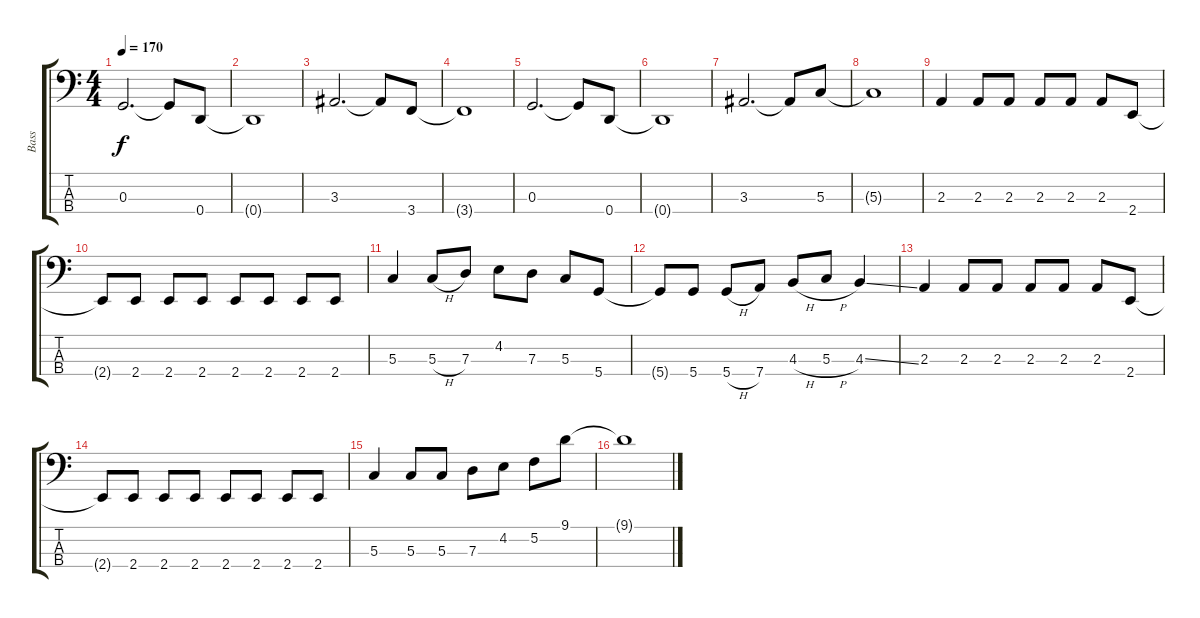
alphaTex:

\track ("Bass" "Bass") {instrument electricbasspick}
\staff {score tabs}
\tuning (F2 C2 G1 D1) {hide}
\ts (4 4)
\tempo 170
\clef f4
\ks c
0.3.2{d dy f instrument electricbasspick} 0.3{t}.8 0.4.8 |
0.4{t}.1 |
3.3.2{d} 3.3{t}.8 3.4.8 |
3.4{t}.1 |
0.3.2{d} 0.3{t}.8 0.4.8 |
0.4{t}.1 |
3.3.2{d} 3.3{t}.8 5.3.8 |
5.3{t}.1 |
2.3.4 2.3.8 2.3.8 2.3.8 2.3.8 2.3.8 2.4.8 |
2.4{t}.8 2.4.8 2.4.8 2.4.8 2.4.8 2.4.8 2.4.8 2.4.8 |
5.3.4 5.3{h}.8 7.3.8 4.2.8 7.3.8 5.3.8 5.4.8 |
5.4{t}.8 5.4.8 5.4{h}.8 7.4.8 4.3{h}.8 5.3{h}.8 4.3{ss}.4 |
2.3.4 2.3.8 2.3.8 2.3.8 2.3.8 2.3.8 2.4.8 |
2.4{t}.8 2.4.8 2.4.8 2.4.8 2.4.8 2.4.8 2.4.8 2.4.8 |
5.3.4 5.3.8 5.3.8 7.3.8 4.2.8 5.2.8 9.1.8 |
9.1{t}.1
